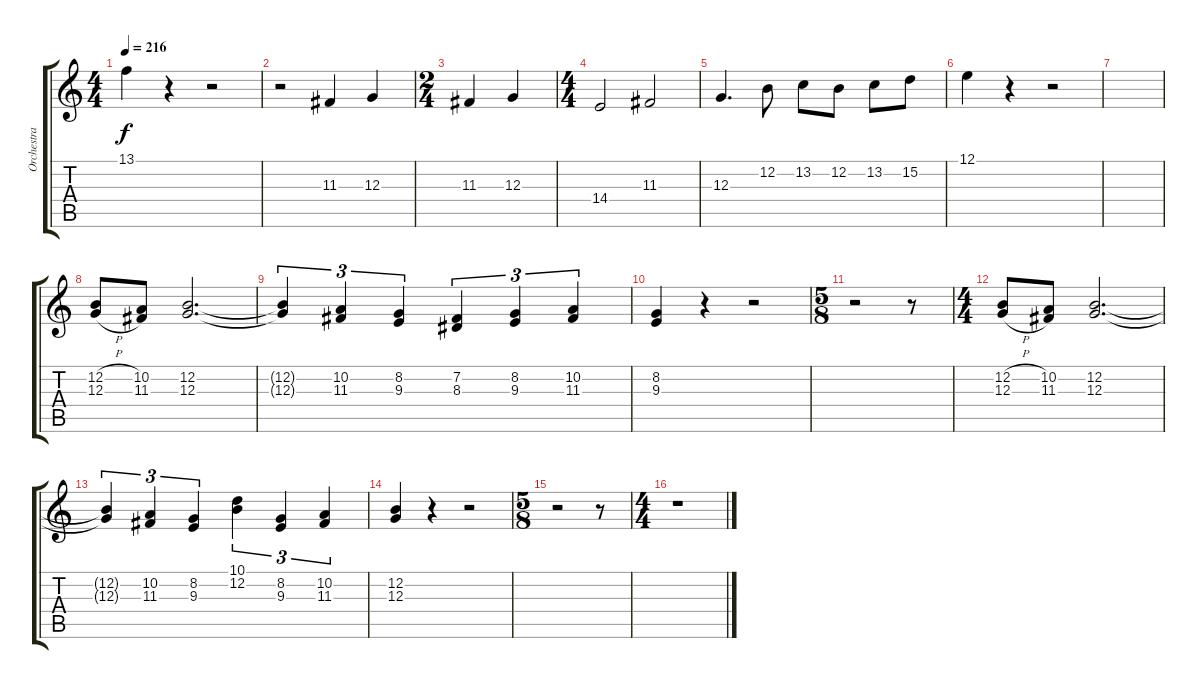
\track ("Orchestra" "Orchestra") {instrument stringensemble1}
\staff {score tabs}
\tuning (E4 B3 G3 D3 A2 E2) {hide}
\ts (4 4)
\tempo 216
\clef g2
\ks c
13.1.4{dy f} r.4 r.2 |
r.2 11.3.4 12.3.4 |
\ts (2 4)
11.3.4 12.3.4 |
\ts (4 4)
14.4.2 11.3.2 |
12.3.4{d} 12.2.8 13.2.8 12.2.8 13.2.8 15.2.8 |
12.1.4 r.4 r.2 |
|
(12.2{h} 12.3{h}).8 (10.2 11.3).8 (12.2 12.3).2{d} |
(12.2{t} 12.3{t}).4{tu (3 2)} (10.2 11.3).4{tu (3 2)} (8.2 9.3).4{tu (3 2)} (7.2 8.3).4{tu (3 2)} (8.2 9.3).4{tu (3 2)} (10.2 11.3).4{tu (3 2)} |
(8.2 9.3).4 r.4 r.2 |
\ts (5 8)
r.2 r.8 |
\ts (4 4)
(12.2{h} 12.3{h}).8 (10.2 11.3).8 (12.2 12.3).2{d} |
(12.2{t} 12.3{t}).4{tu (3 2)} (10.2 11.3).4{tu (3 2)} (8.2 9.3).4{tu (3 2)} (10.1 12.2).4{tu (3 2)} (8.2 9.3).4{tu (3 2)} (10.2 11.3).4{tu (3 2)} |
(12.2 12.3).4 r.4 r.2 |
\ts (5 8)
r.2 r.8 |
\ts (4 4)
r.1
